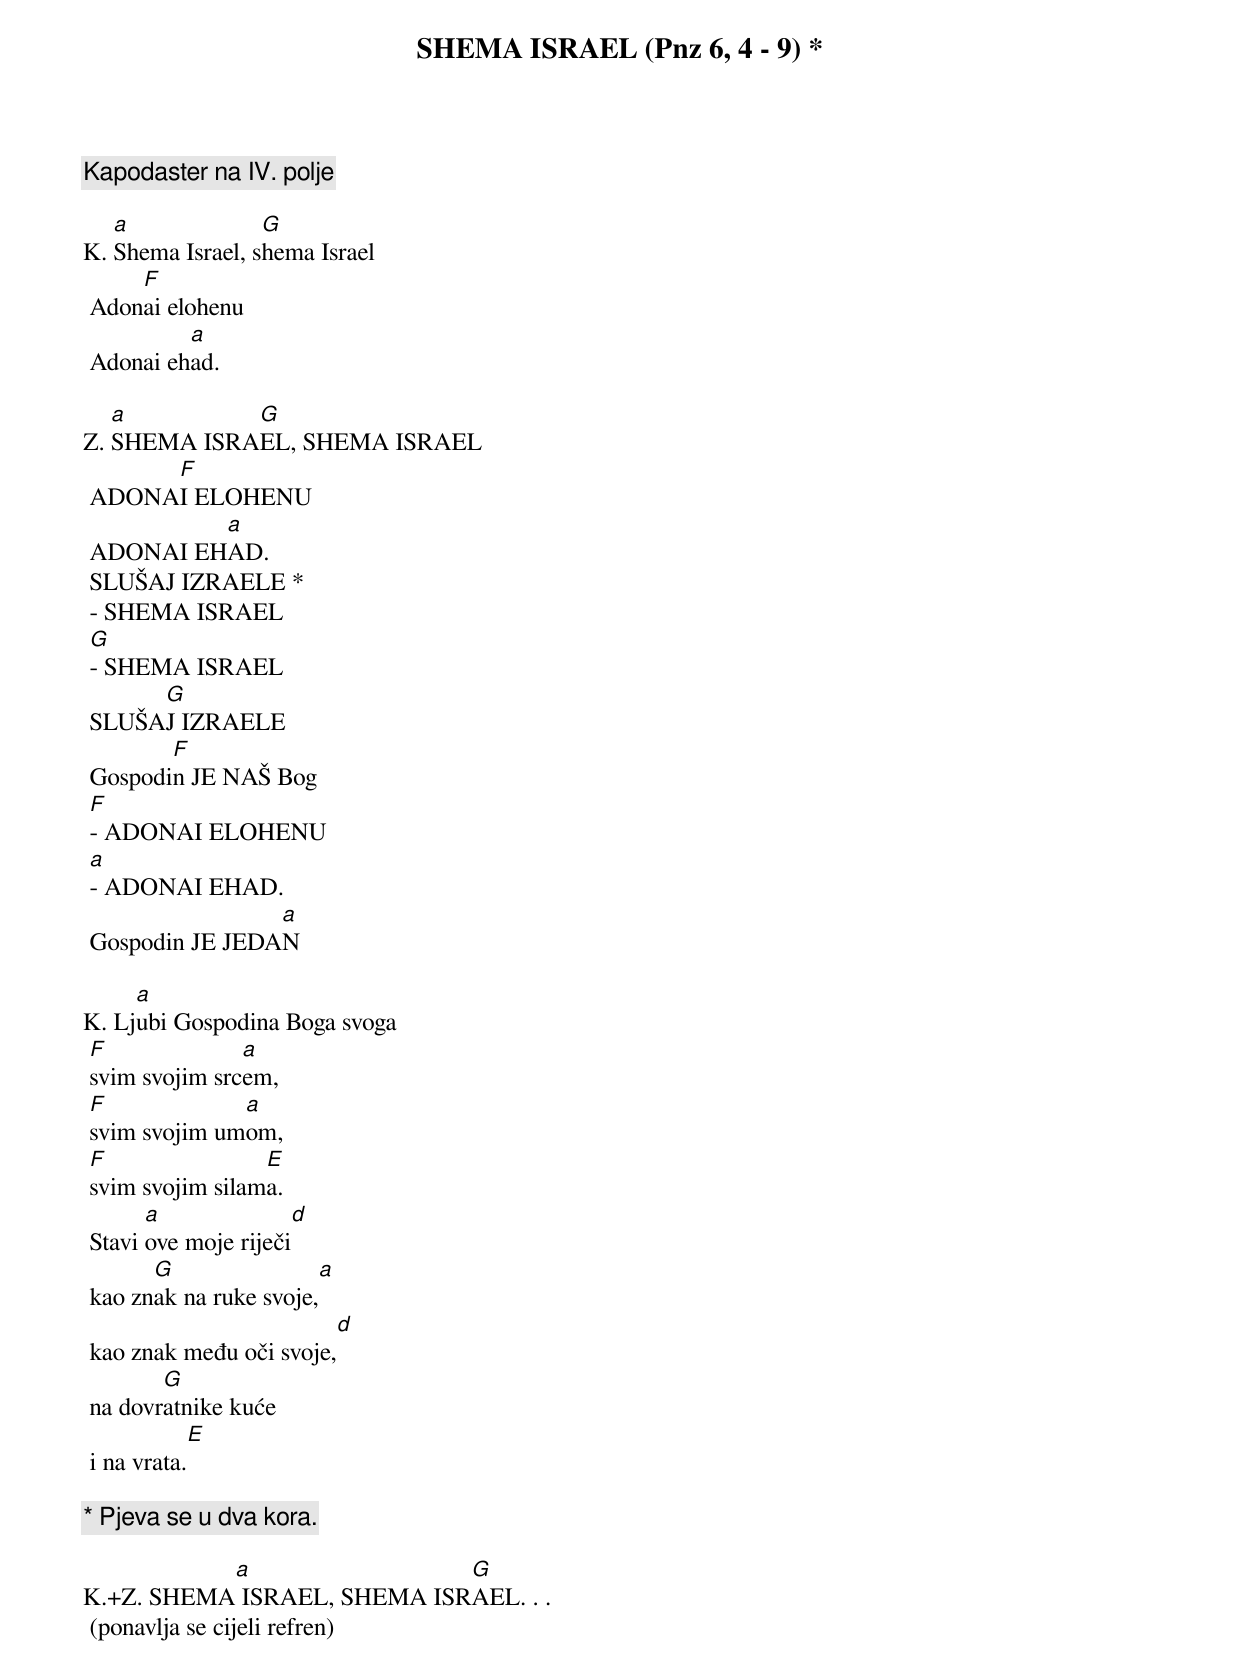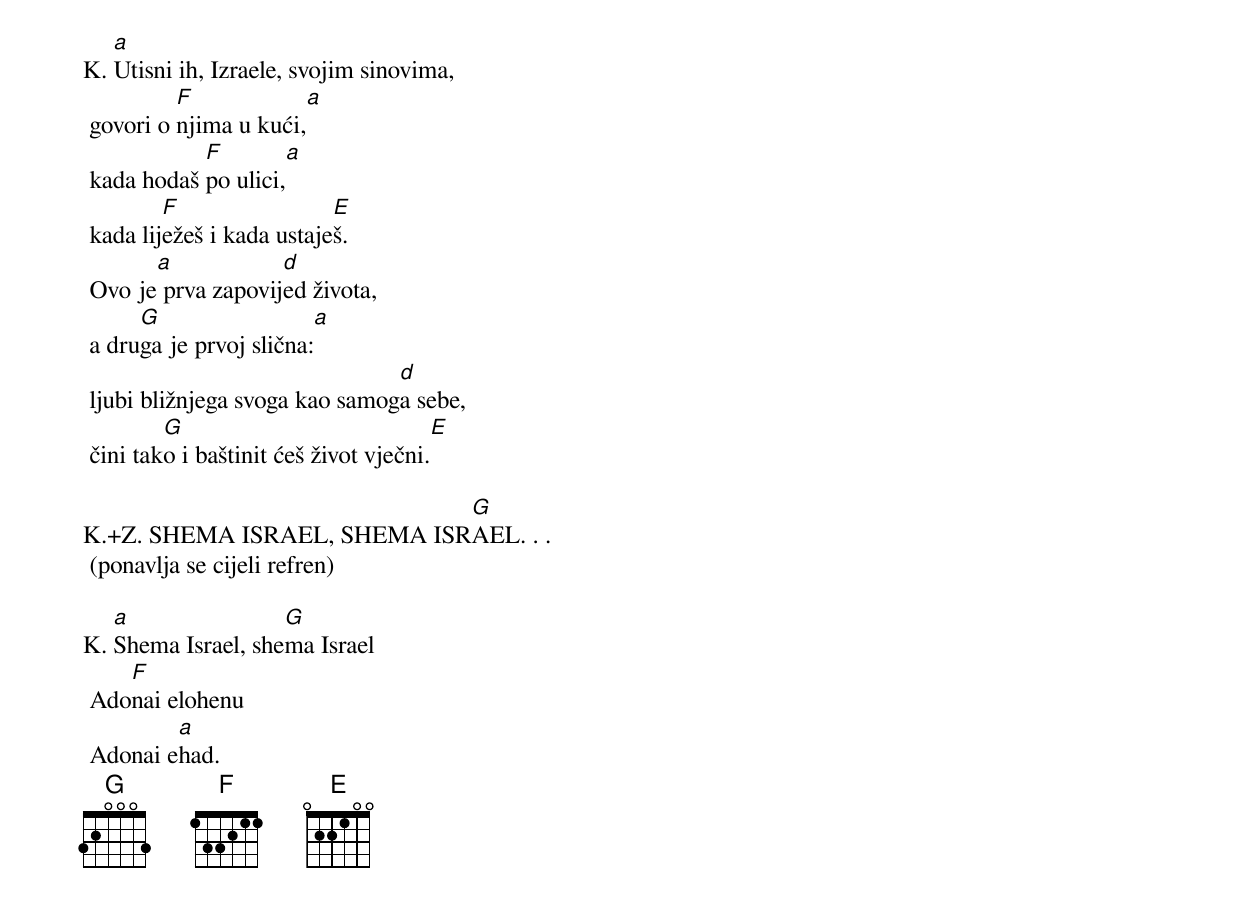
{title: SHEMA ISRAEL (Pnz 6, 4 - 9) *}

{comment: Kapodaster na IV. polje}

K.	[a]Shema Israel, s[G]hema Israel
	Adon[F]ai elohenu
	Adonai eh[a]ad.

Z.	[a]SHEMA ISRA[G]EL, SHEMA ISRAEL
	ADONA[F]I ELOHENU
	ADONAI EH[a]AD.
	SLUŠAJ IZRAELE *
	- SHEMA ISRAEL
	[G]- SHEMA ISRAEL
	SLUŠA[G]J IZRAELE
	Gospodi[F]n JE NAŠ Bog
	[F]- ADONAI ELOHENU
	[a]- ADONAI EHAD.
	Gospodin JE JEDA[a]N

K.	Lj[a]ubi Gospodina Boga svoga
	[F]svim svojim src[a]em,
	[F]svim svojim um[a]om,
	[F]svim svojim silam[E]a.
	Stavi [a]ove moje riječi[d]
	kao zn[G]ak na ruke svoje,[a]
	kao znak među oči svoje,[d]
	na dovr[G]atnike kuće
	i na vrata.[E]

{comment: * Pjeva se u dva kora. }

K.+Z.	SHEMA[a] ISRAEL, SHEMA ISR[G]AEL. . .
	(ponavlja se cijeli refren)

K.	[a]Utisni ih, Izraele, svojim sinovima,
	govori o [F]njima u kući,[a]
	kada hodaš [F]po ulici,[a]
	kada lij[F]ežeš i kada ustaje[E]š.
	Ovo je[a] prva zapovij[d]ed života,
	a dru[G]ga je prvoj slična:[a]
	ljubi bližnjega svoga kao samog[d]a sebe,
	čini tak[G]o i baštinit ćeš život vječni.[E]

K.+Z.	SHEMA ISRAEL, SHEMA ISR[G]AEL. . .
	(ponavlja se cijeli refren)

K.	[a]Shema Israel, she[G]ma Israel
	Ado[F]nai elohenu
	Adonai e[a]had.
